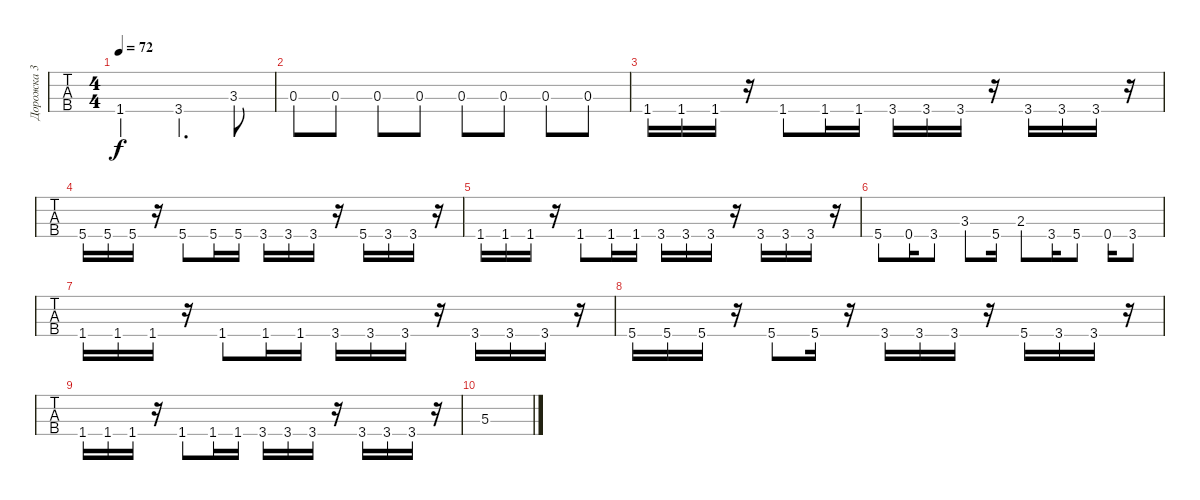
\track ("Дорожка 3" "Дорожка 3") {instrument electricbassfinger}
\staff {tabs}
\tuning (G2 D2 A1 E1) {hide}
\ts (4 4)
\tempo 72
\clef f4
\ks c
1.4.2{dy f} 3.4.4{d} 3.3.8 |
0.3.8 0.3.8 0.3.8 0.3.8 0.3.8 0.3.8 0.3.8 0.3.8 |
1.4.16 1.4.16 1.4.16 r.16 1.4.8 1.4.16 1.4.16 3.4.16 3.4.16 3.4.16 r.16 3.4.16 3.4.16 3.4.16 r.16 |
5.4.16 5.4.16 5.4.16 r.16 5.4.8 5.4.16 5.4.16 3.4.16 3.4.16 3.4.16 r.16 5.4.16 3.4.16 3.4.16 r.16 |
1.4.16 1.4.16 1.4.16 r.16 1.4.8 1.4.16 1.4.16 3.4.16 3.4.16 3.4.16 r.16 3.4.16 3.4.16 3.4.16 r.16 |
5.4.8 0.4.16 3.4.8 3.3.8 5.4.16 2.3.8 3.4.16 5.4.8 0.4.16 3.4.8 |
1.4.16 1.4.16 1.4.16 r.16 1.4.8 1.4.16 1.4.16 3.4.16 3.4.16 3.4.16 r.16 3.4.16 3.4.16 3.4.16 r.16 |
5.4.16 5.4.16 5.4.16 r.16 5.4.8 5.4.16 r.16 3.4.16 3.4.16 3.4.16 r.16 5.4.16 3.4.16 3.4.16 r.16 |
1.4.16 1.4.16 1.4.16 r.16 1.4.8 1.4.16 1.4.16 3.4.16 3.4.16 3.4.16 r.16 3.4.16 3.4.16 3.4.16 r.16 |
5.3.1
